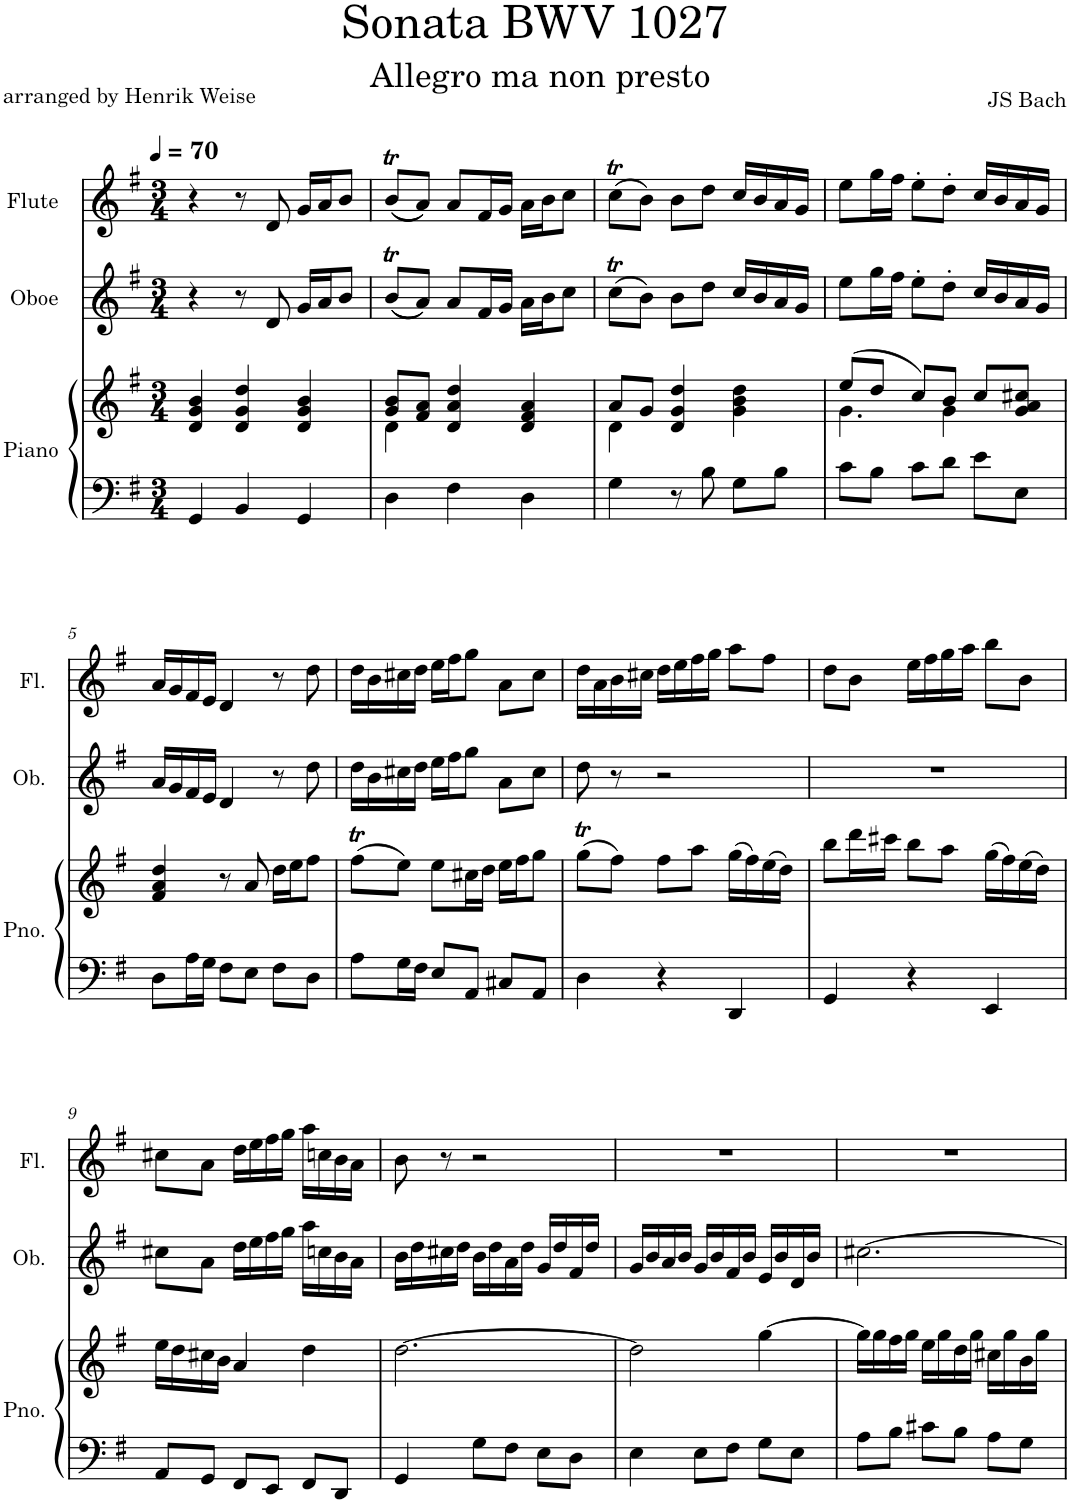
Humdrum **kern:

**kern	**kern	**kern	**kern
*part3	*part3	*part2	*part1
*staff4	*staff3	*staff2	*staff1
*I"Piano	*	*I"Oboe	*I"Flute
*I'Pno.	*	*I'Ob.	*I'Fl.
*clefF4	*clefG2	*clefG2	*clefG2
*k[f#]	*k[f#]	*k[f#]	*k[f#]
*M3/4	*M3/4	*M3/4	*M3/4
*MM70	*MM70	*MM70	*MM70
=1	=1	=1	=1
4GG/	4d/ 4g/ 4b/	4r	4r
4BB/	4d/ 4g/ 4dd/	8r	8r
.	.	8d/	8d/
4GG/	4d/ 4g/ 4b/	16g/LL	16g/LL
.	.	16a/J	16a/J
.	.	8b/J	8b/J
=2	=2	=2	=2
*	*^	*	*
4D\	8g/ 8b/L	4d\	((8bt/L	((8bt/L
.	8f#/ 8a/J	.	8a/J))	8a/J))
4F#\	4d/ 4a/ 4dd/	2ryy	8a/L	8a/L
.	.	.	16f#/L	16f#/L
.	.	.	16g/JJ	16g/JJ
4D\	4d/ 4f#/ 4a/	.	16a\LL	16a\LL
.	.	.	16b\J	16b\J
.	.	.	8cc\J	8cc\J
=3	=3	=3	=3	=3
4G\	8a/L	4d\	(8ccT\L	(8ccT\L
.	8g/J	.	8b\J)	8b\J)
8r	4d/ 4g/ 4dd/	2ryy	8b\L	8b\L
8B\	.	.	8dd\J	8dd\J
8G\L	4g\ 4b\ 4dd\	.	16cc/LL	16cc/LL
.	.	.	16b/	16b/
8B\J	.	.	16a/	16a/
.	.	.	16g/JJ	16g/JJ
=4	=4	=4	=4	=4
8c\L	(8ee/L	4.g\	8ee\L	8ee\L
8B\J	8dd/J	.	16gg\L	16gg\L
.	.	.	16ff#\JJ	16ff#\JJ
8c\L	8cc/L)	.	8ee'\L	8ee'\L
8d\J	8b/J	4g\	8dd'\J	8dd'\J
8e\L	8cc/L	.	16cc/LL	16cc/LL
.	.	.	16b/	16b/
8E\J	8g/ 8a/ 8cc#X/J	8ryy	16a/	16a/
.	.	.	16g/JJ	16g/JJ
*	*v	*v	*	*
!!LO:LB:g=z
=5	=5	=5	=5
8D\L	4f#/ 4a/ 4dd/	16a/LL	16a/LL
.	.	16g/	16g/
16A\L	.	16f#/	16f#/
16G\JJ	.	16e/JJ	16e/JJ
8F#\L	8r	4d/	4d/
8E\J	8a/	.	.
8F#\L	16dd\LL	8r	8r
.	16ee\J	.	.
8D\J	8ff#\J	8dd\	8dd\
=6	=6	=6	=6
8A\L	(8ff#t\L	16dd\LL	16dd\LL
.	.	16b\	16b\
16G\L	8ee\J)	16cc#X\	16cc#X\
16F#\JJ	.	16dd\JJ	16dd\JJ
8E/L	8ee\L	16ee\LL	16ee\LL
.	.	16ff#\J	16ff#\J
8AA/J	16cc#X\L	8gg\J	8gg\J
.	16dd\JJ	.	.
8C#X/L	16ee\LL	8a\L	8a\L
.	16ff#\J	.	.
8AA/J	8gg\J	8cc#\J	8cc#\J
=7	=7	=7	=7
4D\	(8ggT\L	8dd\	16dd\LL
.	.	.	16a\
.	8ff#\J)	8r	16b\
.	.	.	16cc#X\JJ
4r	8ff#\L	2r	16dd\LL
.	.	.	16ee\
.	8aa\J	.	16ff#\
.	.	.	16gg\JJ
4DD/	(16gg\LL	.	8aa\L
.	16ff#\)	.	.
.	(16ee\	.	8ff#\J
.	16dd\JJ)	.	.
=8	=8	=8	=8
4GG/	8bb\L	2.r	8dd\L
.	16ddd\L	.	8b\J
.	16ccc#X\JJ	.	.
4r	8bb\L	.	16ee\LL
.	.	.	16ff#\
.	8aa\J	.	16gg\
.	.	.	16aa\JJ
4EE/	(16gg\LL	.	8bb\L
.	16ff#\)	.	.
.	(16ee\	.	8b\J
.	16dd\JJ)	.	.
!!LO:LB:g=z
=9	=9	=9	=9
8AA/L	16ee\LL	8cc#X\L	8cc#X\L
.	16dd\	.	.
8GG/J	16cc#X\	8a\J	8a\J
.	16b\JJ	.	.
8FF#/L	4a/	16dd\LL	16dd\LL
.	.	16ee\	16ee\
8EE/J	.	16ff#\	16ff#\
.	.	16gg\JJ	16gg\JJ
8FF#/L	4dd\	16aa\LL	16aa\LL
.	.	16ccn\	16ccn\
8DD/J	.	16b\	16b\
.	.	16a\JJ	16a\JJ
=10	=10	=10	=10
4GG/	[2.dd\	16b\LL	8b\
.	.	16dd\	.
.	.	16cc#X\	8r
.	.	16dd\JJ	.
8G\L	.	16b\LL	2r
.	.	16dd\	.
8F#\J	.	16a\	.
.	.	16dd\JJ	.
8E\L	.	16g/LL	.
.	.	16dd/	.
8D\J	.	16f#/	.
.	.	16dd/JJ	.
=11	=11	=11	=11
4E\	2dd\]	16g/LL	2.r
.	.	16b/	.
.	.	16a/	.
.	.	16b/JJ	.
8E\L	.	16g/LL	.
.	.	16b/	.
8F#\J	.	16f#/	.
.	.	16b/JJ	.
8G\L	[4gg\	16e/LL	.
.	.	16b/	.
8E\J	.	16d/	.
.	.	16b/JJ	.
=12	=12	=12	=12
8A\L	16gg\LL]	[2.cc#X\	2.r
.	16gg\	.	.
8B\J	16ff#\	.	.
.	16gg\JJ	.	.
8c#X\L	16ee\LL	.	.
.	16gg\	.	.
8B\J	16dd\	.	.
.	16gg\JJ	.	.
8A\L	16cc#X\LL	.	.
.	16gg\	.	.
8G\J	16b\	.	.
.	16gg\JJ	.	.
=	=	=	=
*-	*-	*-	*-
